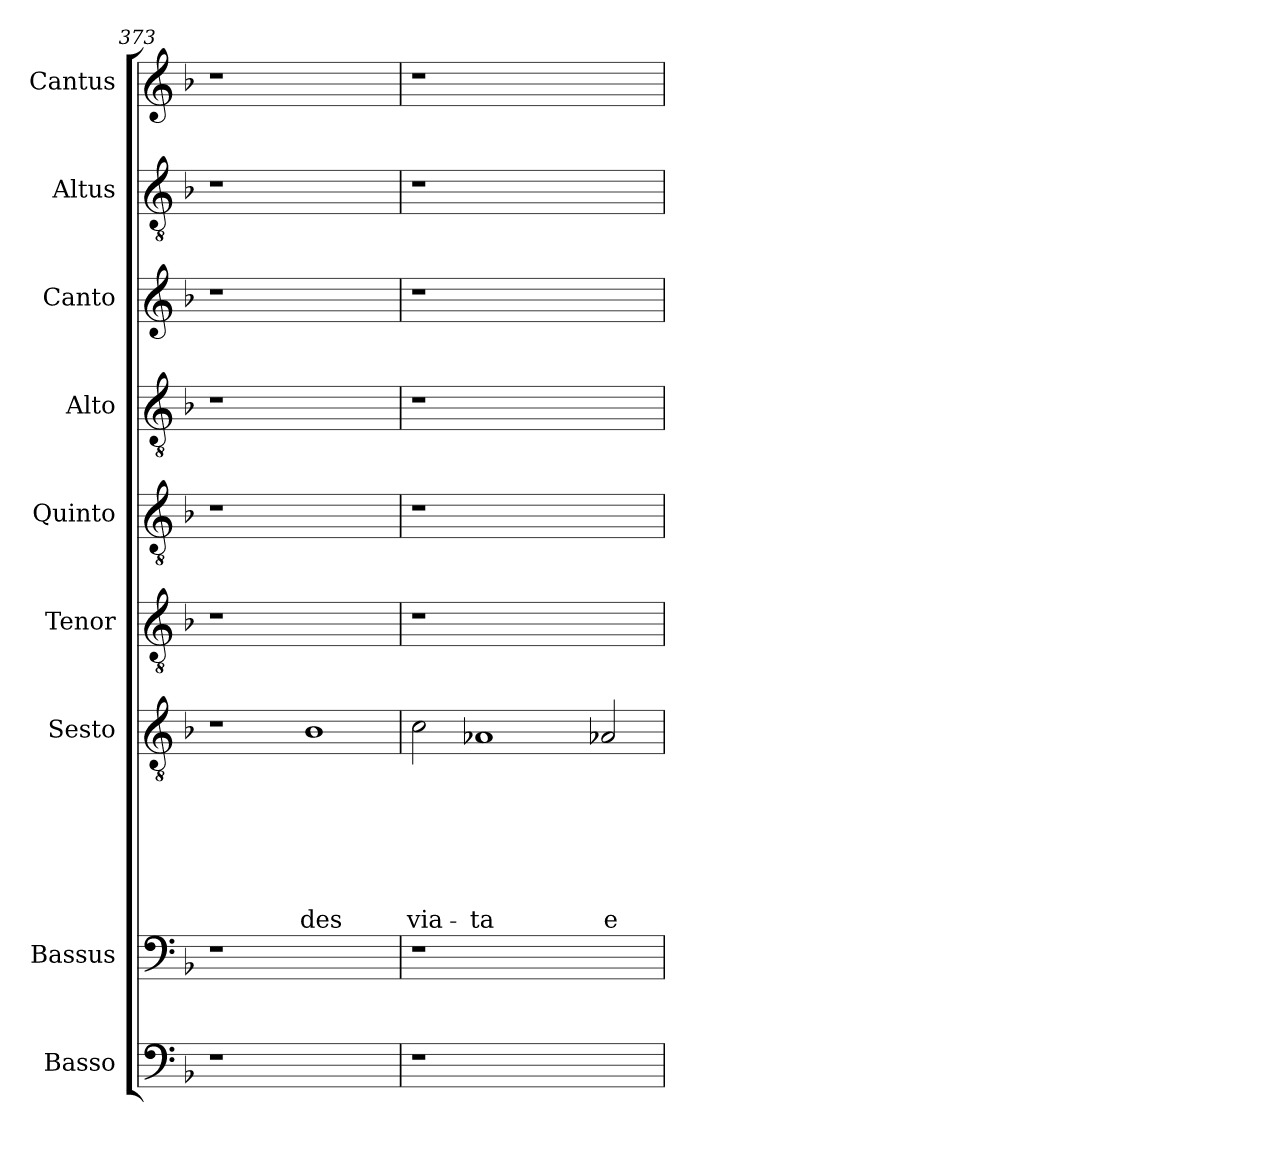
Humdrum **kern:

**kern	**kern	**kern	**text	**text	**text	**text	**text	**text	**text	**kern	**kern	**kern	**kern	**kern	**kern
*part9	*part8	*part7	*part7	*part7	*part7	*part7	*part7	*part7	*part7	*part6	*part5	*part4	*part3	*part2	*part1
*staff9	*staff8	*staff7	*staff7	*staff7	*staff7	*staff7	*staff7	*staff7	*staff7	*staff6	*staff5	*staff4	*staff3	*staff2	*staff1
*I"Basso	*I"Bassus	*I"Sesto	*	*	*	*	*	*	*	*I"Tenor	*I"Quinto	*I"Alto	*I"Canto	*I"Altus	*I"Cantus
*	*	*I'Sesto	*	*	*	*	*	*	*	*I'Tenor	*I'Quinto	*I'Alto	*I'Canto	*I'Altus	*I'Cantus
*clefF4	*clefF4	*clefGv2	*	*	*	*	*	*	*	*clefGv2	*clefGv2	*clefGv2	*clefG2	*clefGv2	*clefG2
*k[b-]	*k[b-]	*k[b-]	*	*	*	*	*	*	*	*k[b-]	*k[b-]	*k[b-]	*k[b-]	*k[b-]	*k[b-]
*F:	*F:	*F:	*	*	*	*	*	*	*	*F:	*F:	*F:	*F:	*F:	*F:
=373	=373	=373	=373	=373	=373	=373	=373	=373	=373	=373	=373	=373	=373	=373	=373
1r	1r	1r	.	.	.	.	.	.	.	1r	1r	1r	1r	1r	1r
!	!	!	!	!	!	!	!	!	!LO:LY:b	!	!	!	!	!	!
1ryy	1ryy	1B-	.	.	.	.	.	.	des	1ryy	1ryy	1ryy	1ryy	1ryy	1ryy
!!LO:LB:g=z
=374	=374	=374	=374	=374	=374	=374	=374	=374	=374	=374	=374	=374	=374	=374	=374
!	!	!	!	!	!	!	!	!	!LO:LY:b	!	!	!	!	!	!
1r	1r	2c\	.	.	.	.	.	.	via-	1r	1r	1r	1r	1r	1r
!	!	!	!	!	!	!	!	!	!LO:LY:b	!	!	!	!	!	!
.	.	1A-X	.	.	.	.	.	.	-ta	.	.	.	.	.	.
1ryy	1ryy	.	.	.	.	.	.	.	.	1ryy	1ryy	1ryy	1ryy	1ryy	1ryy
!	!	!	!	!	!	!	!	!	!LO:LY:b	!	!	!	!	!	!
.	.	2A-X/	.	.	.	.	.	.	e	.	.	.	.	.	.
=	=	=	=	=	=	=	=	=	=	=	=	=	=	=	=
*-	*-	*-	*-	*-	*-	*-	*-	*-	*-	*-	*-	*-	*-	*-	*-
